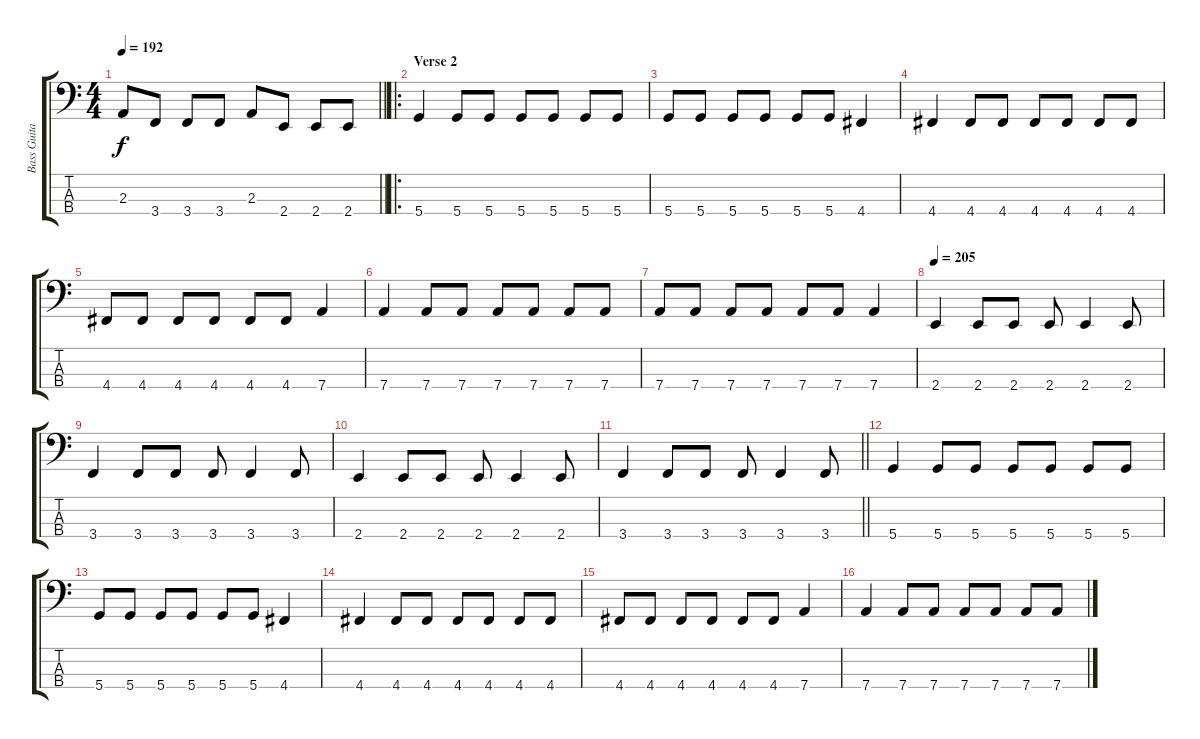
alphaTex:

\track ("Bass Guitar" "Bass Guita") {instrument electricbassfinger}
\staff {score tabs}
\tuning (F2 C2 G1 D1) {hide}
\ts (4 4)
\tempo 192
\clef f4
\barLineRight lightlight
\ks c
2.3.8{dy f} 3.4.8 3.4.8 3.4.8 2.3.8 2.4.8 2.4.8 2.4.8 |
\ro
\section ("" "Verse 2")
5.4.4 5.4.8 5.4.8 5.4.8 5.4.8 5.4.8 5.4.8 |
5.4.8 5.4.8 5.4.8 5.4.8 5.4.8 5.4.8 4.4.4 |
4.4.4 4.4.8 4.4.8 4.4.8 4.4.8 4.4.8 4.4.8 |
4.4.8 4.4.8 4.4.8 4.4.8 4.4.8 4.4.8 7.4.4 |
7.4.4 7.4.8 7.4.8 7.4.8 7.4.8 7.4.8 7.4.8 |
7.4.8 7.4.8 7.4.8 7.4.8 7.4.8 7.4.8 7.4.4 |
\tempo 205
2.4.4 2.4.8 2.4.8 2.4.8 2.4.4 2.4.8 |
3.4.4 3.4.8 3.4.8 3.4.8 3.4.4 3.4.8 |
2.4.4 2.4.8 2.4.8 2.4.8 2.4.4 2.4.8 |
\barLineRight lightlight
3.4.4 3.4.8 3.4.8 3.4.8 3.4.4 3.4.8 |
\section ("" "")
5.4.4 5.4.8 5.4.8 5.4.8 5.4.8 5.4.8 5.4.8 |
5.4.8 5.4.8 5.4.8 5.4.8 5.4.8 5.4.8 4.4.4 |
4.4.4 4.4.8 4.4.8 4.4.8 4.4.8 4.4.8 4.4.8 |
4.4.8 4.4.8 4.4.8 4.4.8 4.4.8 4.4.8 7.4.4 |
7.4.4 7.4.8 7.4.8 7.4.8 7.4.8 7.4.8 7.4.8
